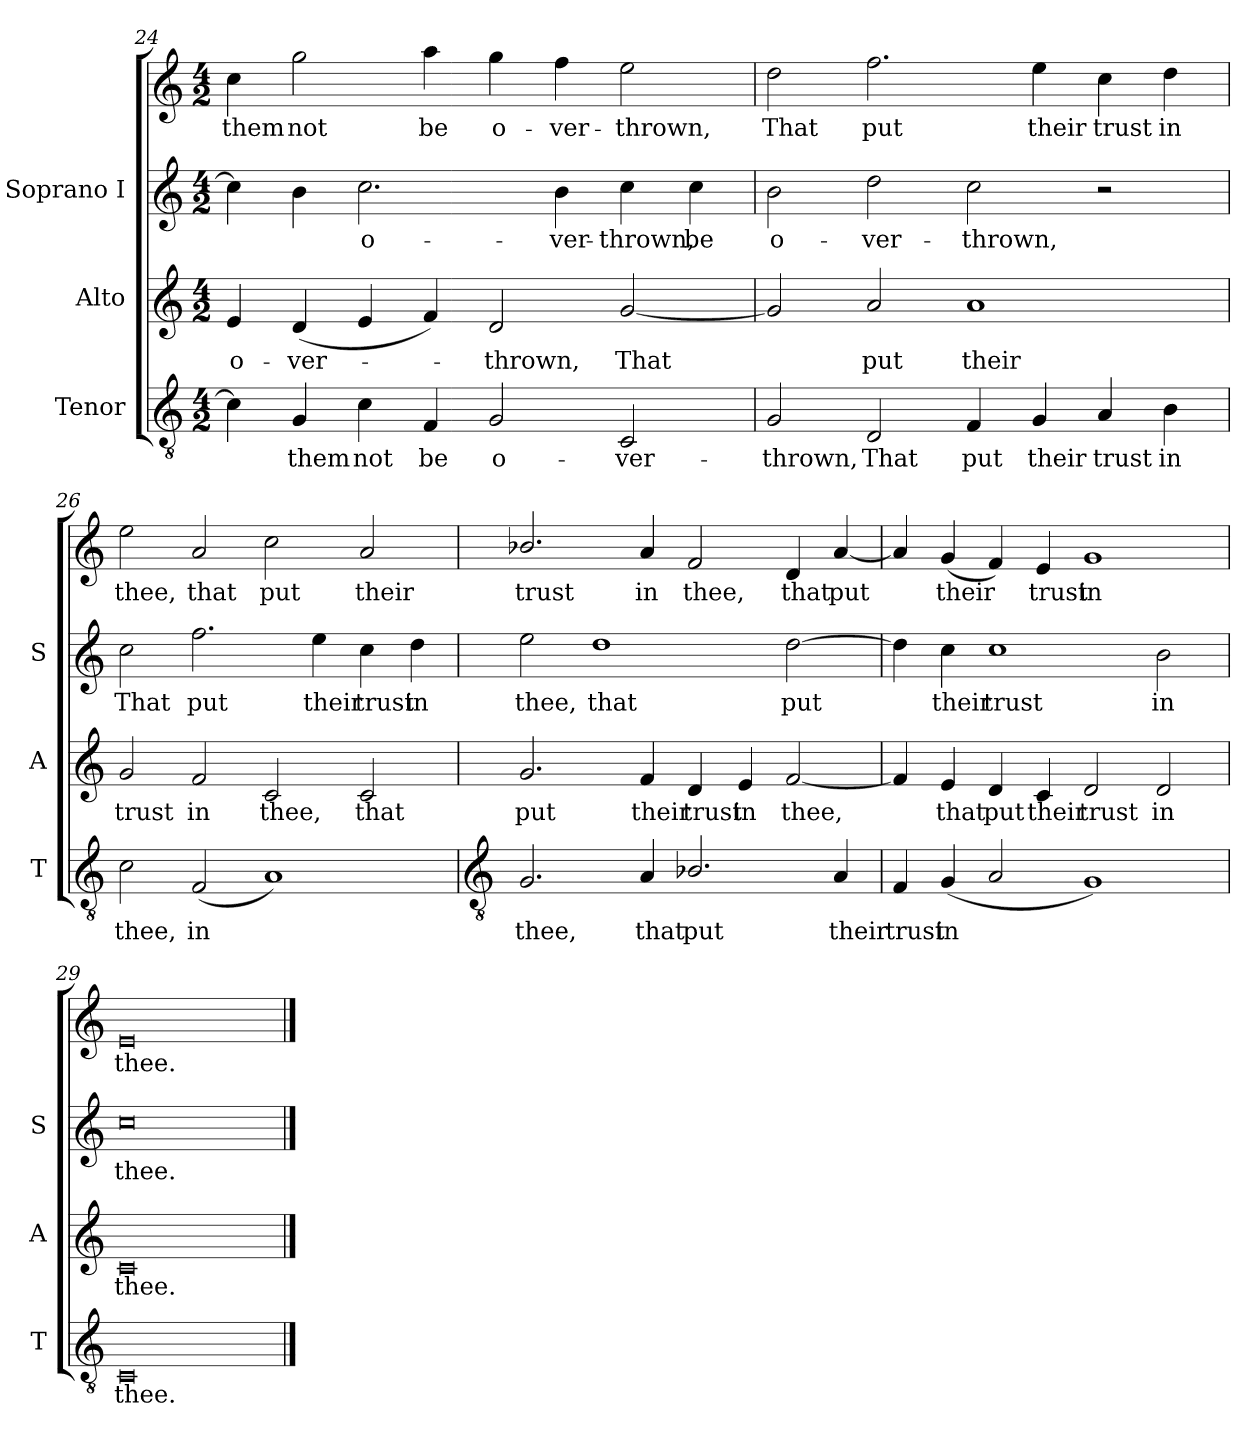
**kern	**text	**kern	**text	**kern	**text	**kern	**text
*part3	*part3	*part2	*part2	*part1	*part1	*part1	*part1
*staff4	*staff4	*staff3	*staff3	*staff2	*staff2	*staff1	*staff1
*I"Tenor	*	*I"Alto	*	*I"Soprano I	*	*	*
*I'T	*	*I'A	*	*I'S	*	*	*
!!LO:LB:g=z
*clefGv2	*	*clefG2	*	*clefG2	*	*clefG2	*
*k[]	*	*k[]	*	*k[]	*	*k[]	*
*C:	*	*C:	*	*C:	*	*C:	*
*M4/2	*	*M4/2	*	*M4/2	*	*M4/2	*
=24	=24	=24	=24	=24	=24	=24	=24
!	!	!	!LO:LY:b	!	!	!	!LO:LY:b
4c]	.	4e	o-	4cc]	.	4cc	them
!	!LO:LY:b	!	!LO:LY:b	!	!	!	!LO:LY:b
4G	them	(<4d	-ver-	4b	.	2gg	not
!	!LO:LY:b	!	!	!	!LO:LY:b	!	!
4c	not	4e	.	2.cc	o-	.	.
!	!LO:LY:b	!	!	!	!	!	!LO:LY:b
4F	be	4f)	.	.	.	4aa	be
!	!LO:LY:b	!	!LO:LY:b	!	!	!	!LO:LY:b
2G	o-	2d	thrown,	.	.	4gg	o-
!	!	!	!	!	!LO:LY:b	!	!LO:LY:b
.	.	.	.	4b	-ver-	4ff	-ver-
!	!LO:LY:b	!	!LO:LY:b	!	!LO:LY:b	!	!LO:LY:b
2C	-ver-	[2g	That	4cc	-thrown,	2ee	-thrown,
!	!	!	!	!	!LO:LY:b	!	!
.	.	.	.	4cc	be	.	.
=25	=25	=25	=25	=25	=25	=25	=25
!	!LO:LY:b	!	!	!	!LO:LY:b	!	!LO:LY:b
2G	-thrown,	2g]	.	2b	o-	2dd	That
!	!LO:LY:b	!	!LO:LY:b	!	!LO:LY:b	!	!LO:LY:b
2D	That	2a	put	2dd	-ver-	2.ff	put
!	!LO:LY:b	!	!LO:LY:b	!	!LO:LY:b	!	!
4F	put	1a	their	2cc	-thrown,	.	.
!	!LO:LY:b	!	!	!	!	!	!LO:LY:b
4G	their	.	.	.	.	4ee	their
!	!LO:LY:b	!	!	!	!	!	!LO:LY:b
4A	trust	.	.	2r	.	4cc	trust
!	!LO:LY:b	!	!	!	!	!	!LO:LY:b
4B	in	.	.	.	.	4dd	in
=26	=26	=26	=26	=26	=26	=26	=26
!	!LO:LY:b	!	!LO:LY:b	!	!LO:LY:b	!	!LO:LY:b
2c	thee,	2g	trust	2cc	That	2ee	thee,
!	!LO:LY:b	!	!LO:LY:b	!	!LO:LY:b	!	!LO:LY:b
(<2F	in	2f	in	2.ff	put	2a	that
!	!	!	!LO:LY:b	!	!	!	!LO:LY:b
1A)	.	2c	thee,	.	.	2cc	put
!	!	!	!	!	!LO:LY:b	!	!
.	.	.	.	4ee	their	.	.
!	!	!	!LO:LY:b	!	!LO:LY:b	!	!LO:LY:b
.	.	2c	that	4cc	trust	2a	their
!	!	!	!	!	!LO:LY:b	!	!
.	.	.	.	4dd	in	.	.
!!LO:LB:g=z
=27	=27	=27	=27	=27	=27	=27	=27
*clefGv2	*	*	*	*	*	*	*
!	!LO:LY:b	!	!LO:LY:b	!	!LO:LY:b	!	!LO:LY:b
2.G	thee,	2.g	put	2ee	thee,	2.b-X/	trust
!	!	!	!	!	!LO:LY:b	!	!
.	.	.	.	1dd	that	.	.
!	!LO:LY:b	!	!LO:LY:b	!	!	!	!LO:LY:b
4A	that	4f	their	.	.	4a	in
!	!LO:LY:b	!	!LO:LY:b	!	!	!	!LO:LY:b
2.B-X/	put	4d	trust	.	.	2f	thee,
!	!	!	!LO:LY:b	!	!	!	!
.	.	4e	in	.	.	.	.
!	!	!	!LO:LY:b	!	!LO:LY:b	!	!LO:LY:b
.	.	[2f	thee,	[2dd	put	4d	that
!	!LO:LY:b	!	!	!	!	!	!LO:LY:b
4A	their	.	.	.	.	[4a	put
=28	=28	=28	=28	=28	=28	=28	=28
!	!LO:LY:b	!	!	!	!	!	!
4F	trust	4f]	.	4dd]	.	4a]	.
!	!LO:LY:b	!	!LO:LY:b	!	!LO:LY:b	!	!LO:LY:b
(<4G	in	4e	that	4cc	their	(<4g	their
!	!	!	!LO:LY:b	!	!LO:LY:b	!	!
2A	.	4d	put	1cc	trust	4f)	.
!	!	!	!LO:LY:b	!	!	!	!LO:LY:b
.	.	4c	their	.	.	4e	trust
!	!	!	!LO:LY:b	!	!	!	!LO:LY:b
1G)	.	2d	trust	.	.	1g	in
!	!	!	!LO:LY:b	!	!LO:LY:b	!	!
.	.	2d	in	2b	in	.	.
=29	=29	=29	=29	=29	=29	=29	=29
!	!LO:LY:b	!	!LO:LY:b	!	!LO:LY:b	!	!LO:LY:b
0C	thee.	0c	thee.	0cc	thee.	0e	thee.
==	==	==	==	==	==	==	==
*-	*-	*-	*-	*-	*-	*-	*-
